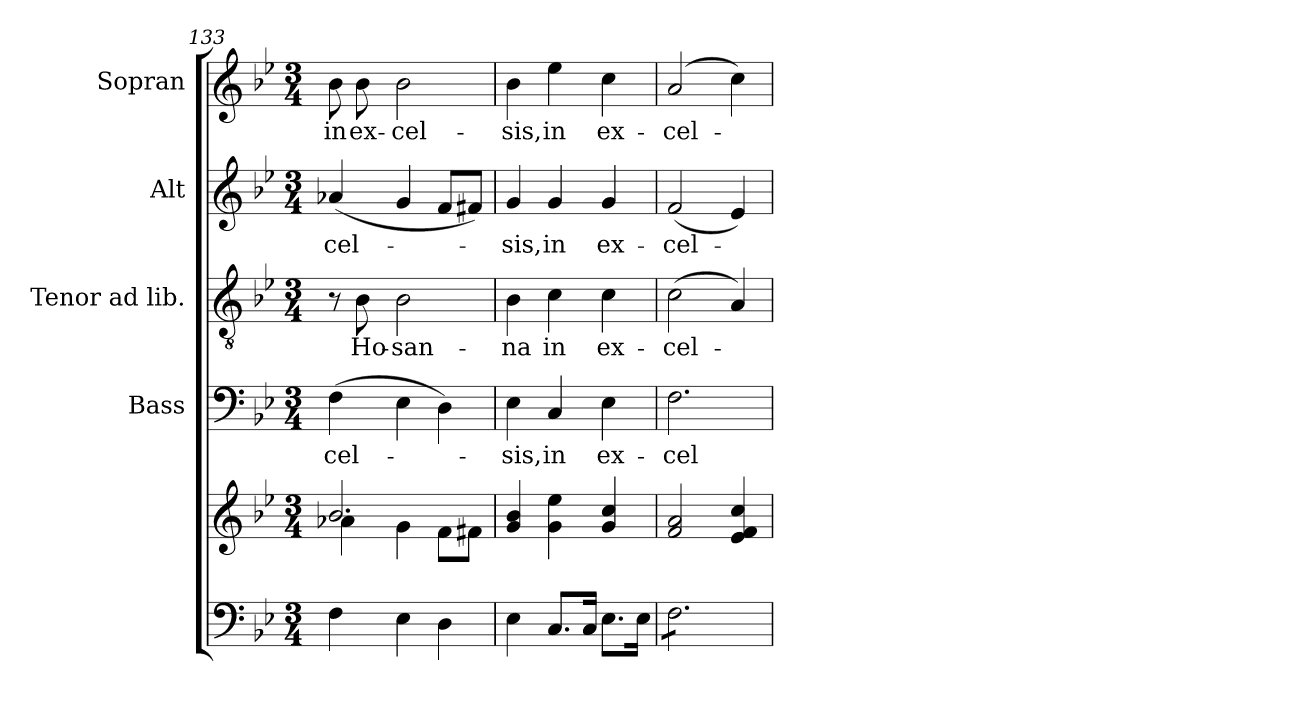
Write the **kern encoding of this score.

**kern	**kern	**kern	**text	**kern	**text	**kern	**text	**kern	**text
*part5	*part5	*part4	*part4	*part3	*part3	*part2	*part2	*part1	*part1
*staff6	*staff5	*staff4	*staff4	*staff3	*staff3	*staff2	*staff2	*staff1	*staff1
*	*	*I"Bass	*	*I"Tenor ad lib.	*	*I"Alt	*	*I"Sopran	*
*	*	*I'B.	*	*I'T.	*	*I'A.	*	*I'S.	*
*clefF4	*clefG2	*clefF4	*	*clefGv2	*	*clefG2	*	*clefG2	*
*k[b-e-]	*k[b-e-]	*k[b-e-]	*	*k[b-e-]	*	*k[b-e-]	*	*k[b-e-]	*
*B-:	*B-:	*B-:	*	*B-:	*	*B-:	*	*B-:	*
*M3/4	*M3/4	*M3/4	*	*M3/4	*	*M3/4	*	*M3/4	*
=133	=133	=133	=133	=133	=133	=133	=133	=133	=133
*	*^	*	*	*	*	*	*	*	*
!	!	!	!	!LO:LY:b	!	!	!	!LO:LY:b	!	!LO:LY:b
4F\	2.b-/	4a-X\	(>4F\	-cel-	8r	.	(<4a-X/	-cel-	8b-\	in
!	!	!	!	!	!	!LO:LY:b	!	!	!	!LO:LY:b
.	.	.	.	.	8B-\	Ho-	.	.	8b-\	ex-
!	!	!	!	!	!	!LO:LY:b	!	!	!	!LO:LY:b
4E-\	.	4g\	4E-\	.	2B-\	-san-	4g/	.	2b-\	-cel-
4D\	.	8f\L	4D\)	.	.	.	8f/L	.	.	.
.	.	8f#X\J	.	.	.	.	8f#X/J)	.	.	.
=134	=134	=134	=134	=134	=134	=134	=134	=134	=134	=134
!	!	!	!	!LO:LY:b	!	!LO:LY:b	!	!LO:LY:b	!	!LO:LY:b
*	*v	*v	*	*	*	*	*	*	*	*
4E-\	4g/ 4b-/	4E-\	-sis,	4B-\	-na	4g/	-sis,	4b-\	-sis,
!	!	!	!LO:LY:b	!	!LO:LY:b	!	!LO:LY:b	!	!LO:LY:b
8.C/L	4g\ 4ee-\	4C/	in	4c\	in	4g/	in	4ee-\	in
16C/Jk	.	.	.	.	.	.	.	.	.
!	!	!	!LO:LY:b	!	!LO:LY:b	!	!LO:LY:b	!	!LO:LY:b
8.E-\L	4g/ 4cc/	4E-\	ex-	4c\	ex-	4g/	ex-	4cc\	ex-
16E-\Jk	.	.	.	.	.	.	.	.	.
=135	=135	=135	=135	=135	=135	=135	=135	=135	=135
!	!	!	!LO:LY:b	!	!LO:LY:b	!	!LO:LY:b	!	!LO:LY:b
*tremolo	*	*	*	*	*	*	*	*	*
8F\L	2f/ 2a/	2.F\	-cel-	(>2c\	-cel-	(<2f/	-cel-	(2a/	-cel-
8F\	.	.	.	.	.	.	.	.	.
8F\	.	.	.	.	.	.	.	.	.
8F\	.	.	.	.	.	.	.	.	.
8F\	4e-/ 4f/ 4cc/	.	.	4A/)	.	4e-/)	.	4cc\)	.
8F\J	.	.	.	.	.	.	.	.	.
*Xtremolo	*	*	*	*	*	*	*	*	*
=	=	=	=	=	=	=	=	=	=
*-	*-	*-	*-	*-	*-	*-	*-	*-	*-
